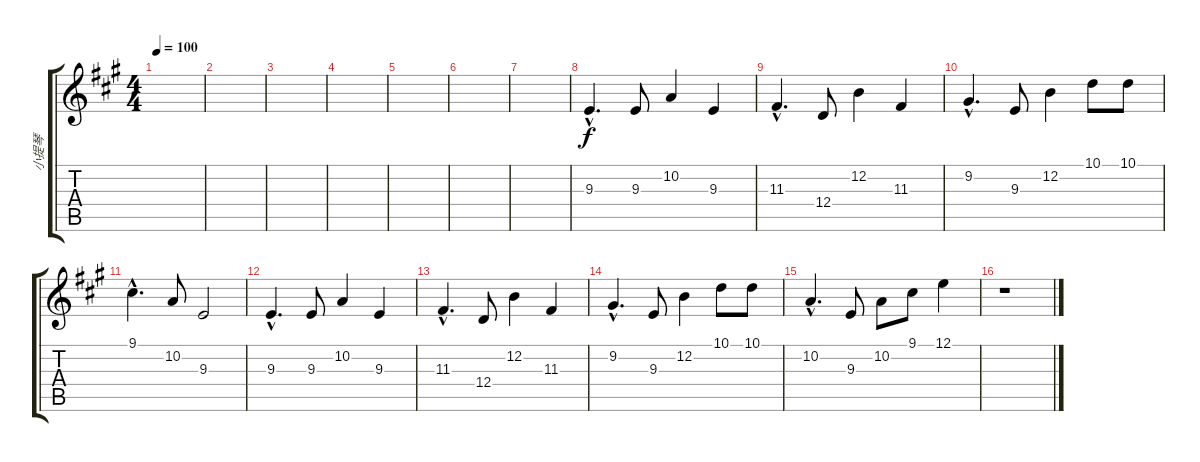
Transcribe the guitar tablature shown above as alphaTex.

\track ("小提琴" "小提琴") {instrument viola}
\staff {score tabs}
\tuning (E4 B3 G3 D3 A2 E2) {hide}
\ts (4 4)
\tempo 100
\clef g2
\ks a
|
|
|
|
|
|
|
9.3{hac}.4{d} 9.3.8 10.2.4 9.3.4 |
11.3{hac}.4{d} 12.4.8 12.2.4 11.3.4 |
9.2{hac}.4{d} 9.3.8 12.2.4 10.1.8 10.1.8 |
9.1{hac}.4{d} 10.2.8 9.3.2 |
9.3{hac}.4{d} 9.3.8 10.2.4 9.3.4 |
11.3{hac}.4{d} 12.4.8 12.2.4 11.3.4 |
9.2{hac}.4{d} 9.3.8 12.2.4 10.1.8 10.1.8 |
10.2{hac}.4{d} 9.3.8 10.2.8 9.1.8 12.1.4 |
r.1
